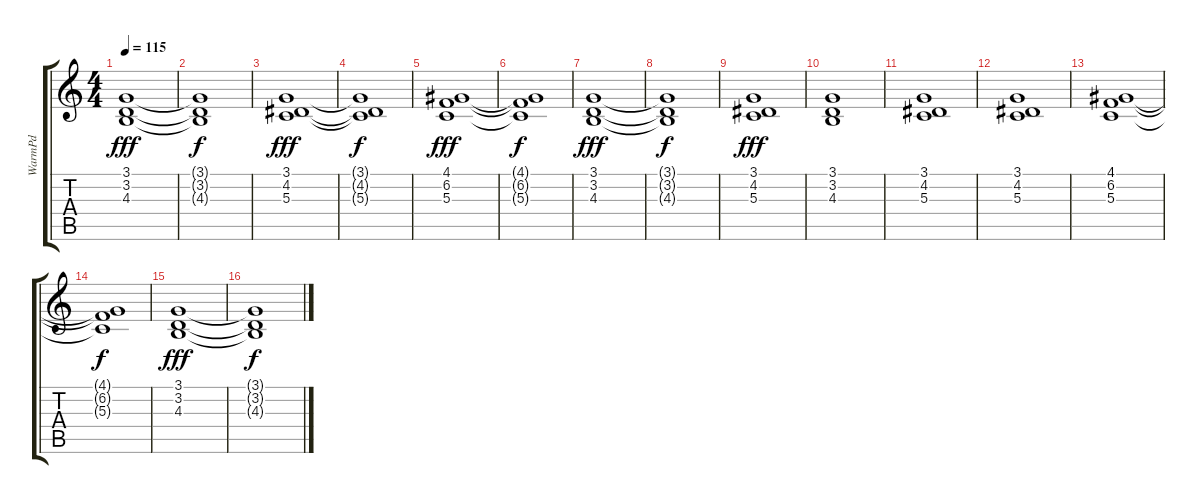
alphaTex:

\track ("WarmPd" "WarmPd") {instrument pad2warm}
\staff {score tabs}
\tuning (E4 B3 G3 D3 A2 E2) {hide}
\ts (4 4)
\tempo 115
\clef g2
\ks c
(3.1 3.2 4.3).1{dy fff} |
(3.1{t} 3.2{t} 4.3{t}).1{dy f} |
(3.1 4.2 5.3).1{dy fff} |
(3.1{t} 4.2{t} 5.3{t}).1{dy f} |
(4.1 6.2 5.3).1{dy fff} |
(4.1{t} 6.2{t} 5.3{t}).1{dy f} |
(3.1 3.2 4.3).1{dy fff} |
(3.1{t} 3.2{t} 4.3{t}).1{dy f} |
(3.1 4.2 5.3).1{dy fff} |
(3.1 3.2 4.3).1 |
(3.1 4.2 5.3).1 |
(3.1 4.2 5.3).1 |
(4.1 6.2 5.3).1 |
(4.1{t} 6.2{t} 5.3{t}).1{dy f} |
(3.1 3.2 4.3).1{dy fff} |
(3.1{t} 3.2{t} 4.3{t}).1{dy f}
